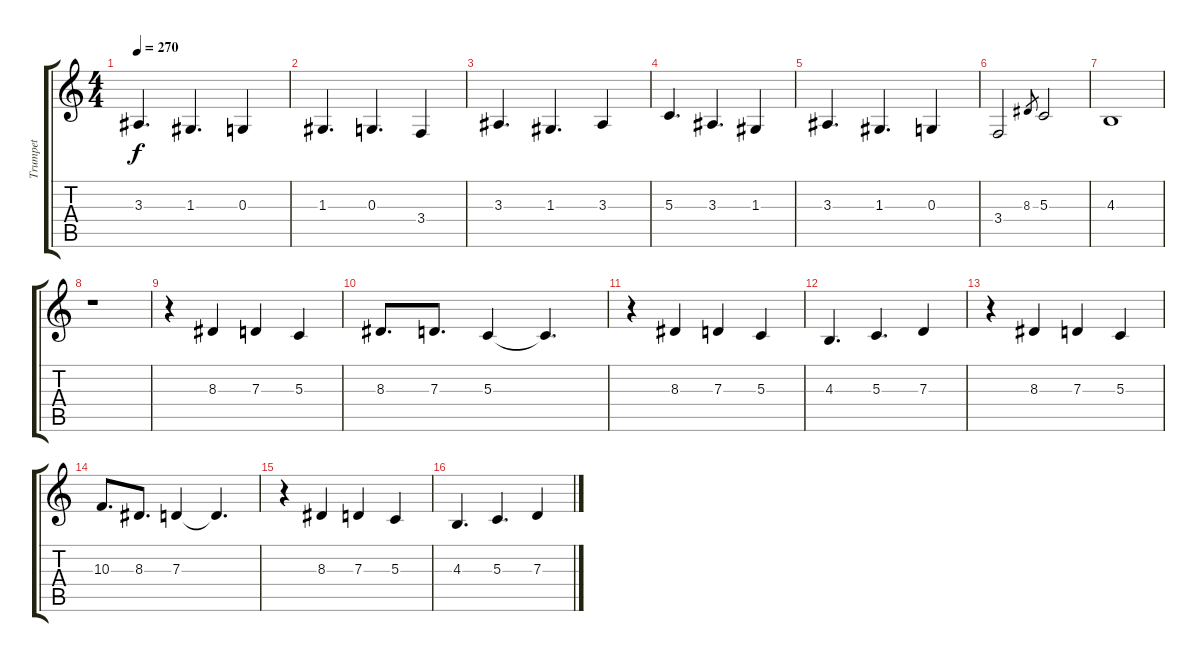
\track ("Trumpet" "Trumpet") {instrument trumpet}
\staff {score tabs}
\tuning (E4 B3 G3 D3 A2 E2) {hide}
\ts (4 4)
\tempo 270
\clef g2
\ks c
3.3.4{d dy f} 1.3.4{d} 0.3.4 |
1.3.4{d} 0.3.4{d} 3.4.4 |
3.3.4{d} 1.3.4{d} 3.3.4 |
5.3.4{d} 3.3.4{d} 1.3.4 |
3.3.4{d} 1.3.4{d} 0.3.4 |
3.4.2 8.3.8{gr} 5.3.2 |
4.3.1 |
r.1 |
r.4 8.3.4 7.3.4 5.3.4 |
8.3.8{d} 7.3.8{d} 5.3.4 5.3{t}.4{d} |
r.4 8.3.4 7.3.4 5.3.4 |
4.3.4{d} 5.3.4{d} 7.3.4 |
r.4 8.3.4 7.3.4 5.3.4 |
10.3.8{d} 8.3.8{d} 7.3.4 7.3{t}.4{d} |
r.4 8.3.4 7.3.4 5.3.4 |
4.3.4{d} 5.3.4{d} 7.3.4
